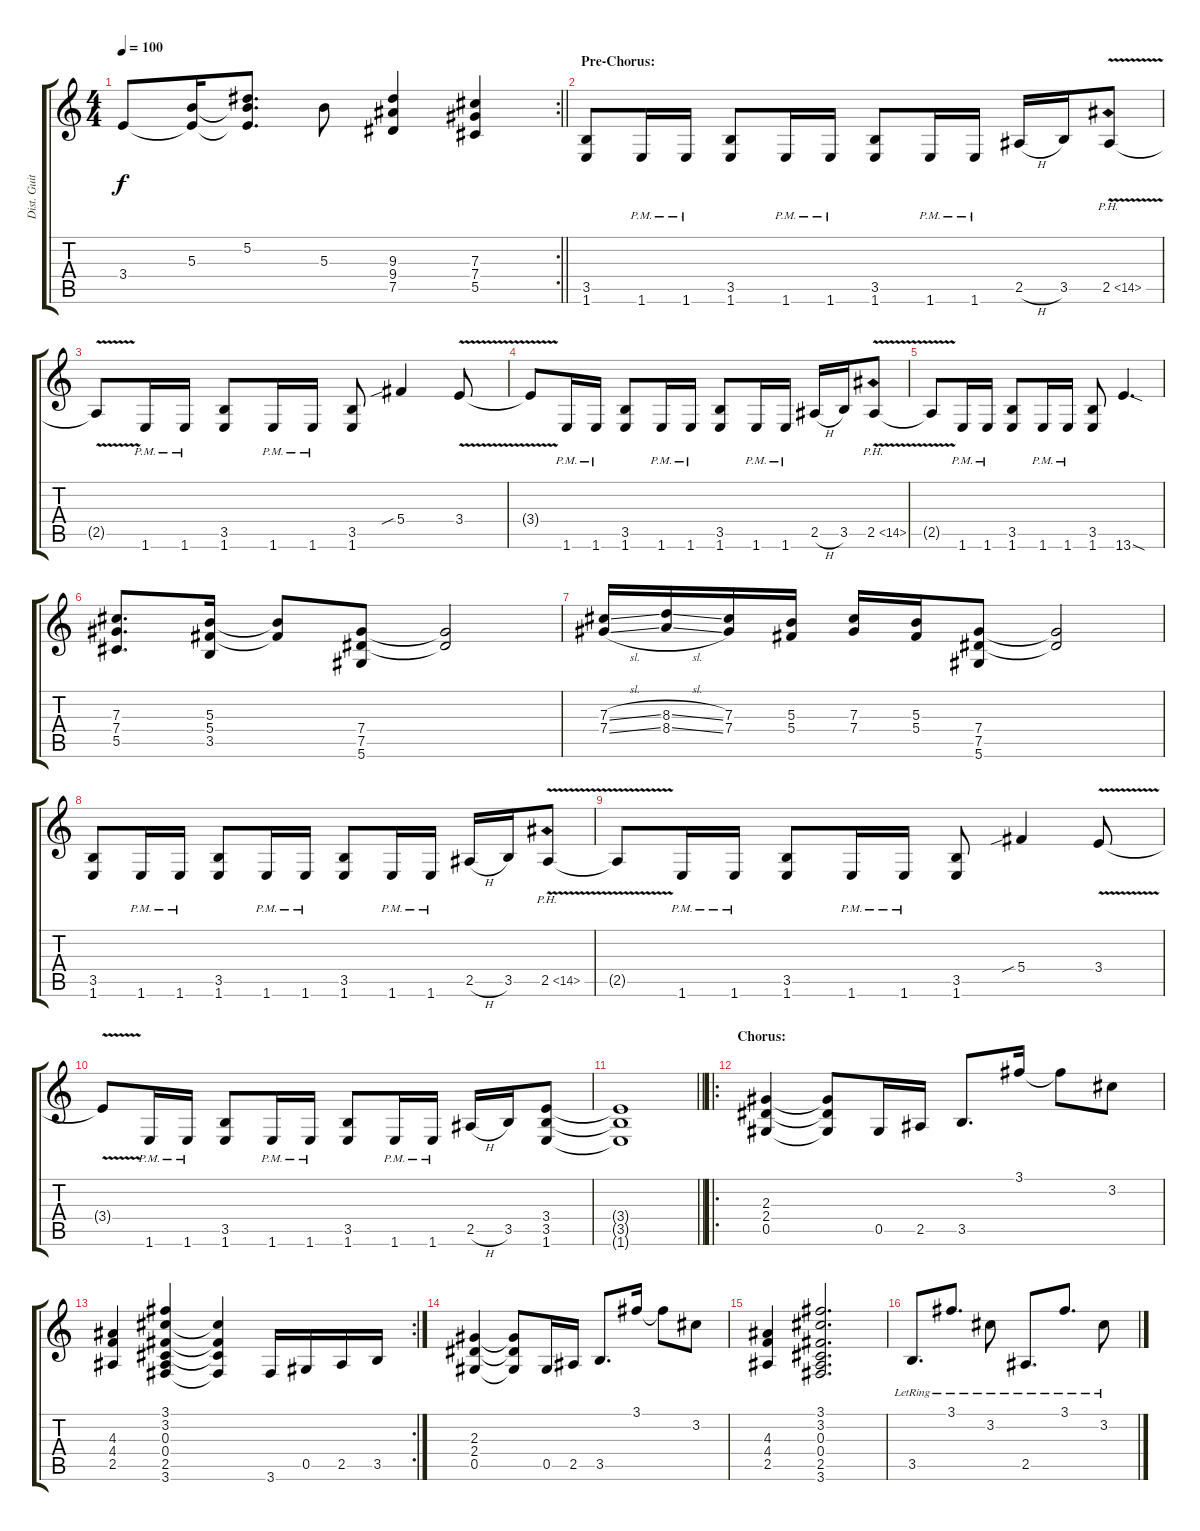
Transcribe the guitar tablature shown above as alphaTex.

\track ("Dist. Guitar 1" "Dist. Guit") {instrument distortionguitar}
\staff {score tabs}
\tuning (Eb4 Bb3 Gb3 Db3 Ab2 Eb2) {hide}
\rc 2
\ts (4 4)
\tempo 100
\clef g2
\barLineRight lightlight
\ks c
3.4.8{dy f} (5.3 3.4{t}).16 (5.2 5.3{t} 3.4{t}).8{d} 5.3.8 (9.3 9.4 7.5).4 (7.3 7.4 5.5).4 |
\section ("" "Pre-Chorus:")
(3.5 1.6).8 1.6{pm}.16 1.6{pm}.16 (3.5 1.6).8 1.6{pm}.16 1.6{pm}.16 (3.5 1.6).8 1.6{pm}.16 1.6{pm}.16 2.5{h}.16 3.5.16 2.5{ph 12 v}.8 |
2.5{t}.8 1.6{pm}.16 1.6{pm}.16 (3.5 1.6).8 1.6{pm}.16 1.6{pm}.16 (3.5 1.6).8 5.4{sib}.4 3.4{v}.8 |
3.4{t}.8 1.6{pm}.16 1.6{pm}.16 (3.5 1.6).8 1.6{pm}.16 1.6{pm}.16 (3.5 1.6).8 1.6{pm}.16 1.6{pm}.16 2.5{h}.16 3.5.16 2.5{ph 12 v}.8 |
2.5{t}.8 1.6{pm}.16 1.6{pm}.16 (3.5 1.6).8 1.6{pm}.16 1.6{pm}.16 (3.5 1.6).8 13.6{sod}.4{d} |
(7.3 7.4 5.5).8{d} (5.3 5.4 3.5).16 (5.3{t} 5.4{t}).8 (7.4 7.5 5.6).8 (7.4{t} 7.5{t}).2 |
(7.3{sl} 7.4{sl}).16 (8.3{sl} 8.4{sl}).16 (7.3 7.4).16 (5.3 5.4).16 (7.3 7.4).16 (5.3 5.4).16 (7.4 7.5 5.6).8 (7.4{t} 7.5{t}).2 |
(3.5 1.6).8 1.6{pm}.16 1.6{pm}.16 (3.5 1.6).8 1.6{pm}.16 1.6{pm}.16 (3.5 1.6).8 1.6{pm}.16 1.6{pm}.16 2.5{h}.16 3.5.16 2.5{ph 12 v}.8 |
2.5{t}.8 1.6{pm}.16 1.6{pm}.16 (3.5 1.6).8 1.6{pm}.16 1.6{pm}.16 (3.5 1.6).8 5.4{sib}.4 3.4{v}.8 |
3.4{t}.8 1.6{pm}.16 1.6{pm}.16 (3.5 1.6).8 1.6{pm}.16 1.6{pm}.16 (3.5 1.6).8 1.6{pm}.16 1.6{pm}.16 2.5{h}.16 3.5.16 (3.4 3.5 1.6).8 |
\barLineRight lightlight
(3.4{t} 3.5{t} 1.6{t}).1 |
\ro
\section ("" "Chorus:")
(2.3 2.4 0.5).4 (2.3{t} 2.4{t} 0.5{t}).8 0.5.16 2.5.16 3.5.8{d} 3.1.16 3.1{t}.8 3.2.8 |
\rc 2
(4.3 4.4 2.5).4 (3.1 3.2 0.3 0.4 2.5 3.6).4 (3.2{t} 0.3{t} 0.4{t} 3.6{t}).4 3.6.16 0.5.16 2.5.16 3.5.16 |
(2.3 2.4 0.5).4 (2.3{t} 2.4{t} 0.5{t}).8 0.5.16 2.5.16 3.5.8{d} 3.1.16 3.1{t}.8 3.2.8 |
(4.3 4.4 2.5).4 (3.1 3.2 0.3 0.4 2.5 3.6).2{d} |
3.5{lr}.8{d} 3.1{lr}.8{d} 3.2{lr}.8 2.5{lr}.8{d} 3.1{lr}.8{d} 3.2{lr}.8
